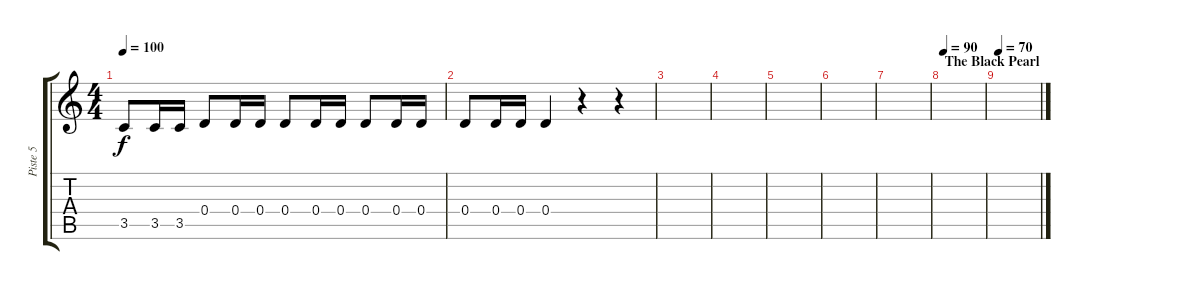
\track ("Piste 5" "Piste 5") {instrument acousticguitarnylon}
\staff {score tabs}
\tuning (E4 B3 G3 D3 A2 E2) {hide}
\ts (4 4)
\tempo 100
\clef g2
\ks c
3.5.8{dy f} 3.5.16 3.5.16 0.4.8 0.4.16 0.4.16 0.4.8 0.4.16 0.4.16 0.4.8 0.4.16 0.4.16 |
0.4.8 0.4.16 0.4.16 0.4.4 r.4 r.4 |
|
|
|
|
|
\section ("" "The Black Pearl")
\tempo 90
|
\tempo 70
